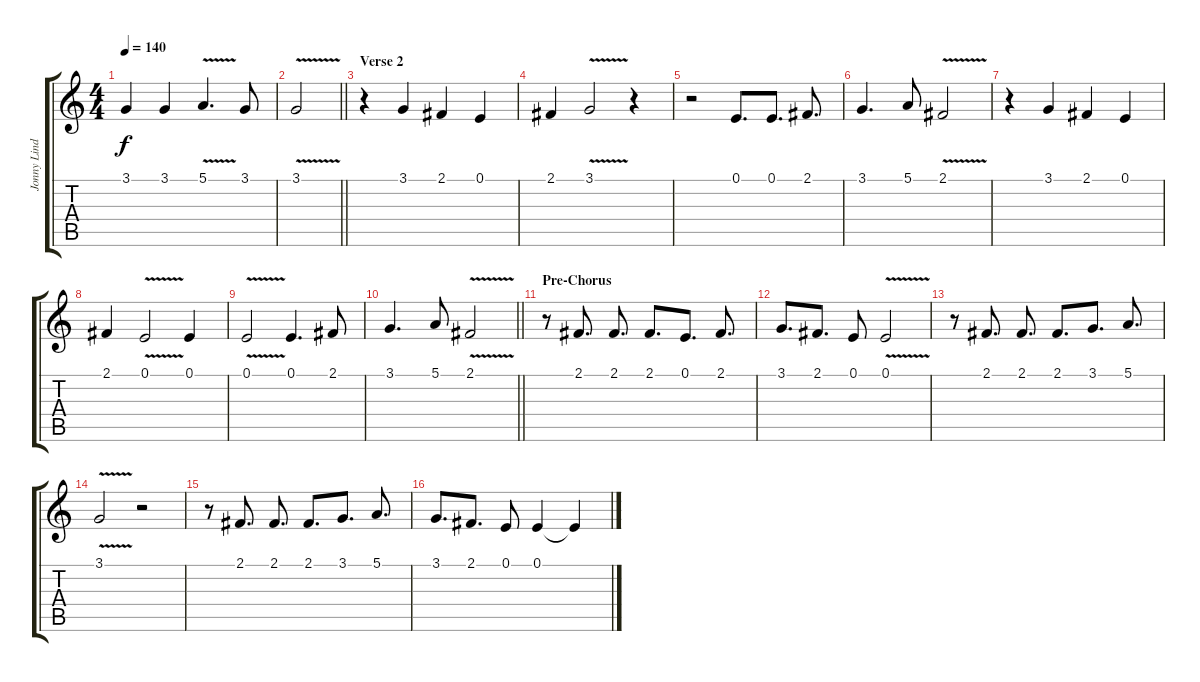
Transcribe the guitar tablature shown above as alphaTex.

\track ("Jonny Lindqvist (vocal)" "Jonny Lind") {instrument clarinet}
\staff {score tabs}
\tuning (E4 B3 G3 D3 A2 E2) {hide}
\ts (4 4)
\tempo 140
\clef g2
\ks c
3.1.4{dy f} 3.1.4 5.1{v}.4{d} 3.1.8 |
\barLineRight lightlight
3.1{v}.2 |
\section ("" "Verse 2")
r.4 3.1.4 2.1.4 0.1.4 |
2.1.4 3.1{v}.2 r.4 |
r.2 0.1.8{d} 0.1.8{d} 2.1.8{d} |
3.1.4{d} 5.1.8 2.1{v}.2 |
r.4 3.1.4 2.1.4 0.1.4 |
2.1.4 0.1{v}.2 0.1.4 |
0.1{v}.2 0.1.4{d} 2.1.8 |
\barLineRight lightlight
3.1.4{d} 5.1.8 2.1{v}.2 |
\section ("" "Pre-Chorus")
r.8 2.1.8{d} 2.1.8{d} 2.1.8{d} 0.1.8{d} 2.1.8{d} |
3.1.8{d} 2.1.8{d} 0.1.8 0.1{v}.2 |
r.8 2.1.8{d} 2.1.8{d} 2.1.8{d} 3.1.8{d} 5.1.8{d} |
3.1{v}.2 r.2 |
r.8 2.1.8{d} 2.1.8{d} 2.1.8{d} 3.1.8{d} 5.1.8{d} |
3.1.8{d} 2.1.8{d} 0.1.8 0.1.4 0.1{t}.4
